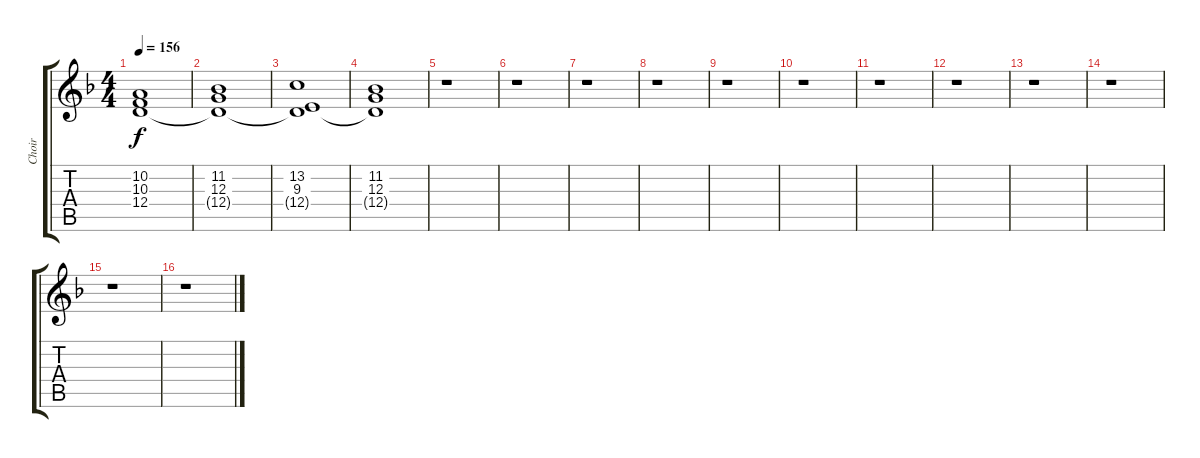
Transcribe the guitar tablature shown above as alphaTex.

\track ("Choir" "Choir") {instrument choiraahs}
\staff {score tabs}
\tuning (E4 B3 G3 D3 A2 E2) {hide}
\ts (4 4)
\tempo 156
\clef g2
\ks dminor
(10.2 10.3 12.4).1{dy f} |
(11.2 12.3 12.4{t}).1 |
(13.2 9.3 12.4{t}).1 |
(11.2 12.3 12.4{t}).1 |
r.1 |
r.1 |
r.1 |
r.1 |
r.1 |
r.1 |
r.1 |
r.1 |
r.1 |
r.1 |
r.1 |
r.1
